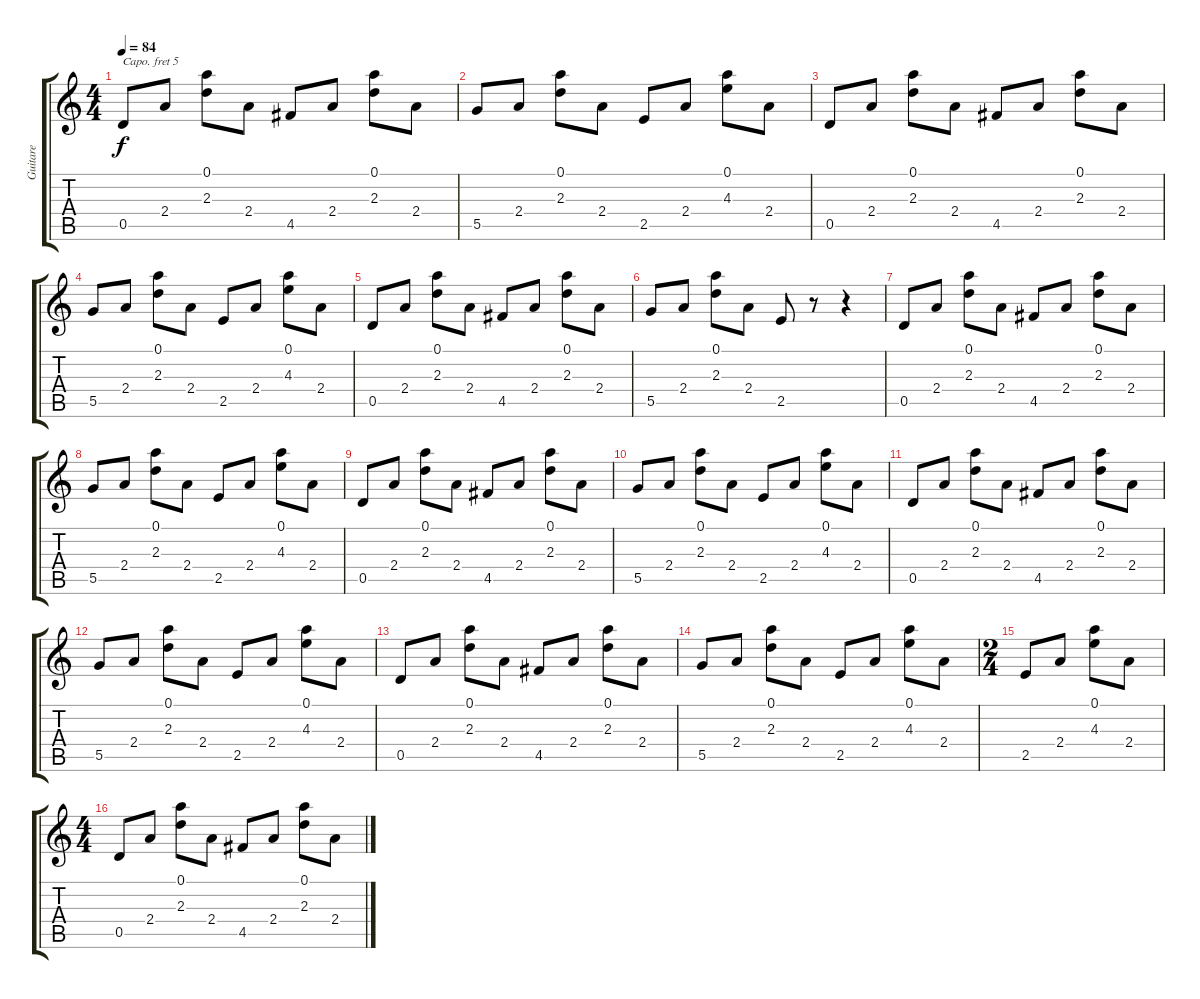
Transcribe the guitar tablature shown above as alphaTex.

\track ("Guitare" "Guitare") {instrument acousticguitarsteel}
\staff {score tabs}
\capo 5
\tuning (E4 B3 G3 D3 A2 E2) {hide}
\ts (4 4)
\tempo 84
\clef g2
\ks c
0.5.8{dy f} 2.4.8 (0.1 2.3).8 2.4.8 4.5.8 2.4.8 (0.1 2.3).8 2.4.8 |
5.5.8 2.4.8 (0.1 2.3).8 2.4.8 2.5.8 2.4.8 (0.1 4.3).8 2.4.8 |
0.5.8 2.4.8 (0.1 2.3).8 2.4.8 4.5.8 2.4.8 (0.1 2.3).8 2.4.8 |
5.5.8 2.4.8 (0.1 2.3).8 2.4.8 2.5.8 2.4.8 (0.1 4.3).8 2.4.8 |
0.5.8 2.4.8 (0.1 2.3).8 2.4.8 4.5.8 2.4.8 (0.1 2.3).8 2.4.8 |
5.5.8 2.4.8 (0.1 2.3).8 2.4.8 2.5.8 r.8 r.4 |
0.5.8 2.4.8 (0.1 2.3).8 2.4.8 4.5.8 2.4.8 (0.1 2.3).8 2.4.8 |
5.5.8 2.4.8 (0.1 2.3).8 2.4.8 2.5.8 2.4.8 (0.1 4.3).8 2.4.8 |
0.5.8 2.4.8 (0.1 2.3).8 2.4.8 4.5.8 2.4.8 (0.1 2.3).8 2.4.8 |
5.5.8 2.4.8 (0.1 2.3).8 2.4.8 2.5.8 2.4.8 (0.1 4.3).8 2.4.8 |
0.5.8 2.4.8 (0.1 2.3).8 2.4.8 4.5.8 2.4.8 (0.1 2.3).8 2.4.8 |
5.5.8 2.4.8 (0.1 2.3).8 2.4.8 2.5.8 2.4.8 (0.1 4.3).8 2.4.8 |
0.5.8 2.4.8 (0.1 2.3).8 2.4.8 4.5.8 2.4.8 (0.1 2.3).8 2.4.8 |
5.5.8 2.4.8 (0.1 2.3).8 2.4.8 2.5.8 2.4.8 (0.1 4.3).8 2.4.8 |
\ts (2 4)
2.5.8 2.4.8 (0.1 4.3).8 2.4.8 |
\ts (4 4)
0.5.8 2.4.8 (0.1 2.3).8 2.4.8 4.5.8 2.4.8 (0.1 2.3).8 2.4.8
